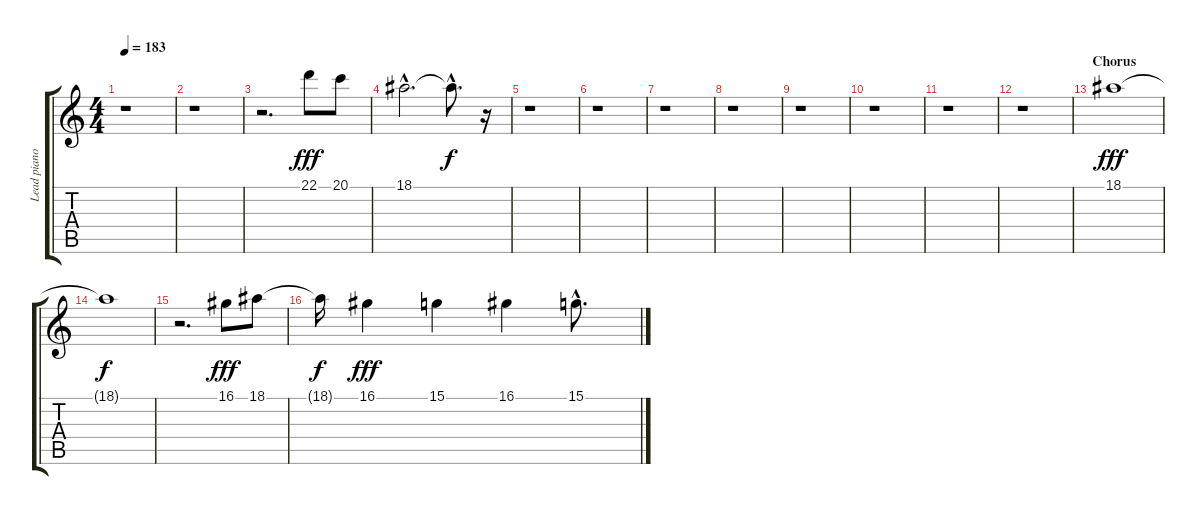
\track ("Lead piano / Main melody" "Lead piano") {instrument acousticgrandpiano}
\staff {score tabs}
\tuning (E4 B3 G3 D3 A2 E2) {hide}
\ts (4 4)
\tempo 183
\clef g2
\ks c
r.1{dy f} |
r.1 |
r.2{d} 22.1.8{dy fff} 20.1.8 |
18.1{hac}.2{d} 18.1{hac t}.8{d dy f} r.16 |
r.1 |
r.1 |
r.1 |
r.1 |
r.1 |
r.1 |
r.1 |
r.1 |
\section ("" "Chorus")
18.1.1{dy fff} |
18.1{t}.1{dy f} |
r.2{d} 16.1.8{dy fff} 18.1.8 |
18.1{t}.16{dy f} 16.1.4{dy fff} 15.1.4 16.1.4 15.1{hac}.8{d}
